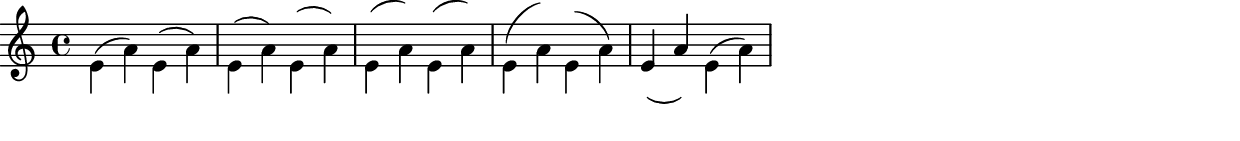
%% Generated by lilypond-book
%% Options: [exampleindent=10.16\mm,indent=0\mm,line-width=160\mm,paper-height=845.047\pt,paper-width=597.508\pt,papersize='(cons (* 597.508 pt) (* 845.047 pt))]
\include "lilypond-book-preamble.ly"


% ****************************************************************
% Start cut-&-pastable-section
% ****************************************************************

#(ly:set-option 'eps-box-padding 3.000000)



\paper {
  #(set-paper-size '(cons (* 597.508 pt) (* 845.047 pt)))
  indent = 0\mm
  line-width = 160\mm
  % offset the left padding, also add 1mm as lilypond creates cropped
  % images with a little space on the right
  line-width = #(- line-width (* mm  3.000000) (* mm 1))
}

\layout {
  
}




% ****************************************************************
% ly snippet:
% ****************************************************************
\sourcefilename "snippets/moving-slur-positions-vertically.ly"
\sourcefileline 0
%% DO NOT EDIT this file manually; it was automatically
%% generated from the LilyPond Snippet Repository
%% (http://lsr.di.unimi.it).
%%
%% Make any changes in the LSR itself, or in
%% `Documentation/snippets/new/`, then run
%% `scripts/auxiliar/makelsr.pl`.
%%
%% This file is in the public domain.

\version "2.24.0"

\header {
%% Translation of GIT committish: a8a85e19654e46d725563e6deba44083ef137a2c
  texidocja = "
スラーの縦方向の位置は @code{Slur} の @code{positions} プロパティによって@c
調整することができます。このプロパティは 2 つのパラメータを取り、@c
1 つ目はスラーの左端、2 つ目はスラーの右端です。@c
このパラメータの値は、スラーの正確な位置を決定するために用いられるわけでは@c
ありません -- LilyPond ではどのようなスラーが見た目として最善かを、@c
このパラメータを基にして決定します。@c
正の値はスラーを上方向に移動するため、符幹が下向きの音符に対して有効です。@c
負の値はスラーを下方向に移動します。
"
  doctitleja = "スラーの縦方向の位置を移動する"

%% Translation of GIT committish: 41a008e75e2fe29536406cdf0d71c32a4606f2b8
  texidocfr = "
Le positionnement vertical d'une liaison se contrôle par la propriété
@code{positions} de l'objet @code{Slur}. Cette propriété dispose de deux
paramètres : le premier affecte l'extrémité gauche de la liaison, le
second son extrémité droite. La valeur des paramètres n'aura aucune
influence sur le galbe de la liaison. LilyPond ne s'en servira que pour
adapter le positionnement de la courbe. Des valeurs positives décalent
la liaison vers le haut et s'utilisent pour des hampes descendantes. Des
valeurs négatives entraînent un décalage vers le bas.
"

  doctitlefr = "Déplacement vertical des liaisons d'articulation"

%% Translation of GIT committish: b35da384a3367d8ee49a28f697c0ae8fb88b2e1e
  texidoces = "
Se puede ajustar la posición vertical de una ligadura de
expresión utilizando la propiedad @code{positions} del objeto
@code{Slur}.  La propiedad tiene dos parámetros, refiriéndose el
primero al extremo izquierdo de la ligadura y el segundo al derecho.
Los valores de los parámetros no se utilizan por parte de LilyPond
para producir un desplazamiento exacto de la ligadura: más bien
selecciona la colocación que mejor aspecto tiene, teniendo en cuenta
los valores de los parámetros.  Los valores positivos desplazan la
ligadura hacia arriba, y son adecuados a notas que tienen las plicas
hacia abajo.  Los valores negativos desplazan las ligaduras bajas aún
más hacia abajo.

"
  doctitlees = "Desplazar ligaduras de expresión verticalmente"

%% Translation of GIT committish: 8ffecf6be17c6ec2ff87cf31873121a8cce29b09
  texidocca = "
Es pot ajustar la posició vertical d'una lligadura d'expressió
utilitzant la propietat @code{positions} de l'objecte
@code{Slur}.  La propietat de dos paràmetres, on el primer es
refereix a l'extrem esquerre de la lligadura i el segon al dret.
Els valors dels paràmetres no s'utilitzen per part del LilyPond
per produir un desplaçament exacte de la lligadura: més bé
selecciona la col·locació que té un aspecte millor, tenint en
compte els valors dels paràmetres.  Els valors positius desplacen
la lligadura cap amunt, i són adequats a notes que tenen les
pliques cap avall.  Els valors negatius desplacen les lligadures
baixes encara més cap avall.

"
  doctitleca = "Desplaçament de les lligadures d'expressió verticalment"

  lsrtags = "expressive-marks, tweaks-and-overrides"

  texidoc = "
The vertical position of a slur can be adjusted using the
@code{positions} property of @code{Slur}.  The property has 2
parameters, the first referring to the left end of the slur and the
second to the right.  The values of the parameters are not used by
LilyPond to make an exact movement of the slur - instead it selects
what placement of the slur looks best, taking into account the
parameter values.  Positive values move the slur up, and are
appropriate for notes with stems down.  Negative values move downward
slurs further down.
"

  doctitle = "Moving slur positions vertically"
} % begin verbatim


\relative c' {
  \stemDown
  e4( a)
  \override Slur.positions = #'(1 . 1)
  e4( a)
  \override Slur.positions = #'(2 . 2)
  e4( a)
  \override Slur.positions = #'(3 . 3)
  e4( a)
  \override Slur.positions = #'(4 . 4)
  e4( a)
  \override Slur.positions = #'(5 . 5)
  e4( a)
  \override Slur.positions = #'(0 . 5)
  e4( a)
  \override Slur.positions = #'(5 . 0)
  e4( a)
  \stemUp
  \override Slur.positions = #'(-5 . -5)
  e4( a)
  \stemDown
  \revert Slur.positions
  e4( a)
}



% ****************************************************************
% end ly snippet
% ****************************************************************
